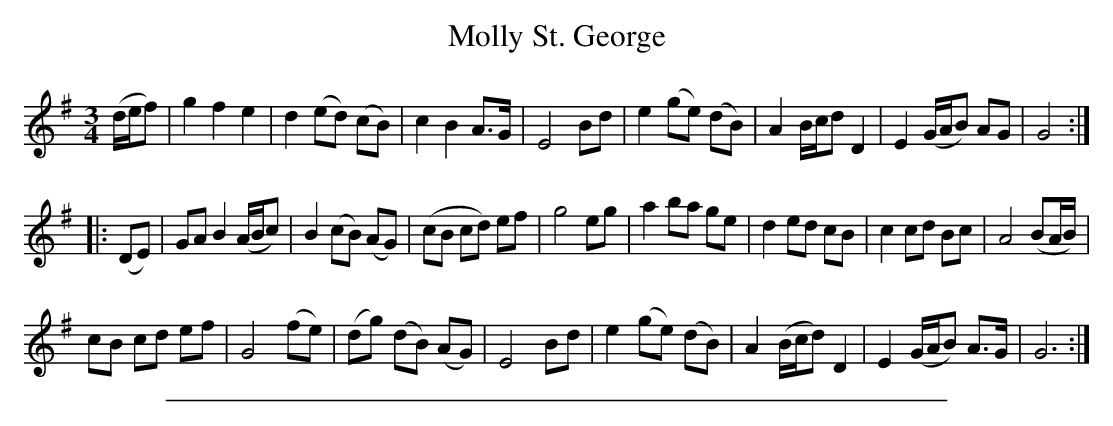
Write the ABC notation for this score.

X:1
T: Molly St. George
M: 3/4
L: 1/8
K: G
(d/e/f) |\
g2 f2 e2 | d2 (ed) (cB) | c2 B2 A>G | E4 Bd |\
e2 (ge) (dB) | A2 B/c/d D2 | E2 (G/A/B) AG | G4 :|
|: (DE) |\
GA B2 (A/B/c) | B2 (cB) (AG) | (cB cd) ef | g4 eg |\
a2 ba ge | d2 ed cB | c2 cd Bc | A4 (BA/B/) |
cB cd ef | G4 (fe) | (dg) (dB) (AG) | E4 Bd |\
e2 (ge) (dB) | A2 (B/c/d) D2 | E2 (G/A/B) A>G | G6 :|
